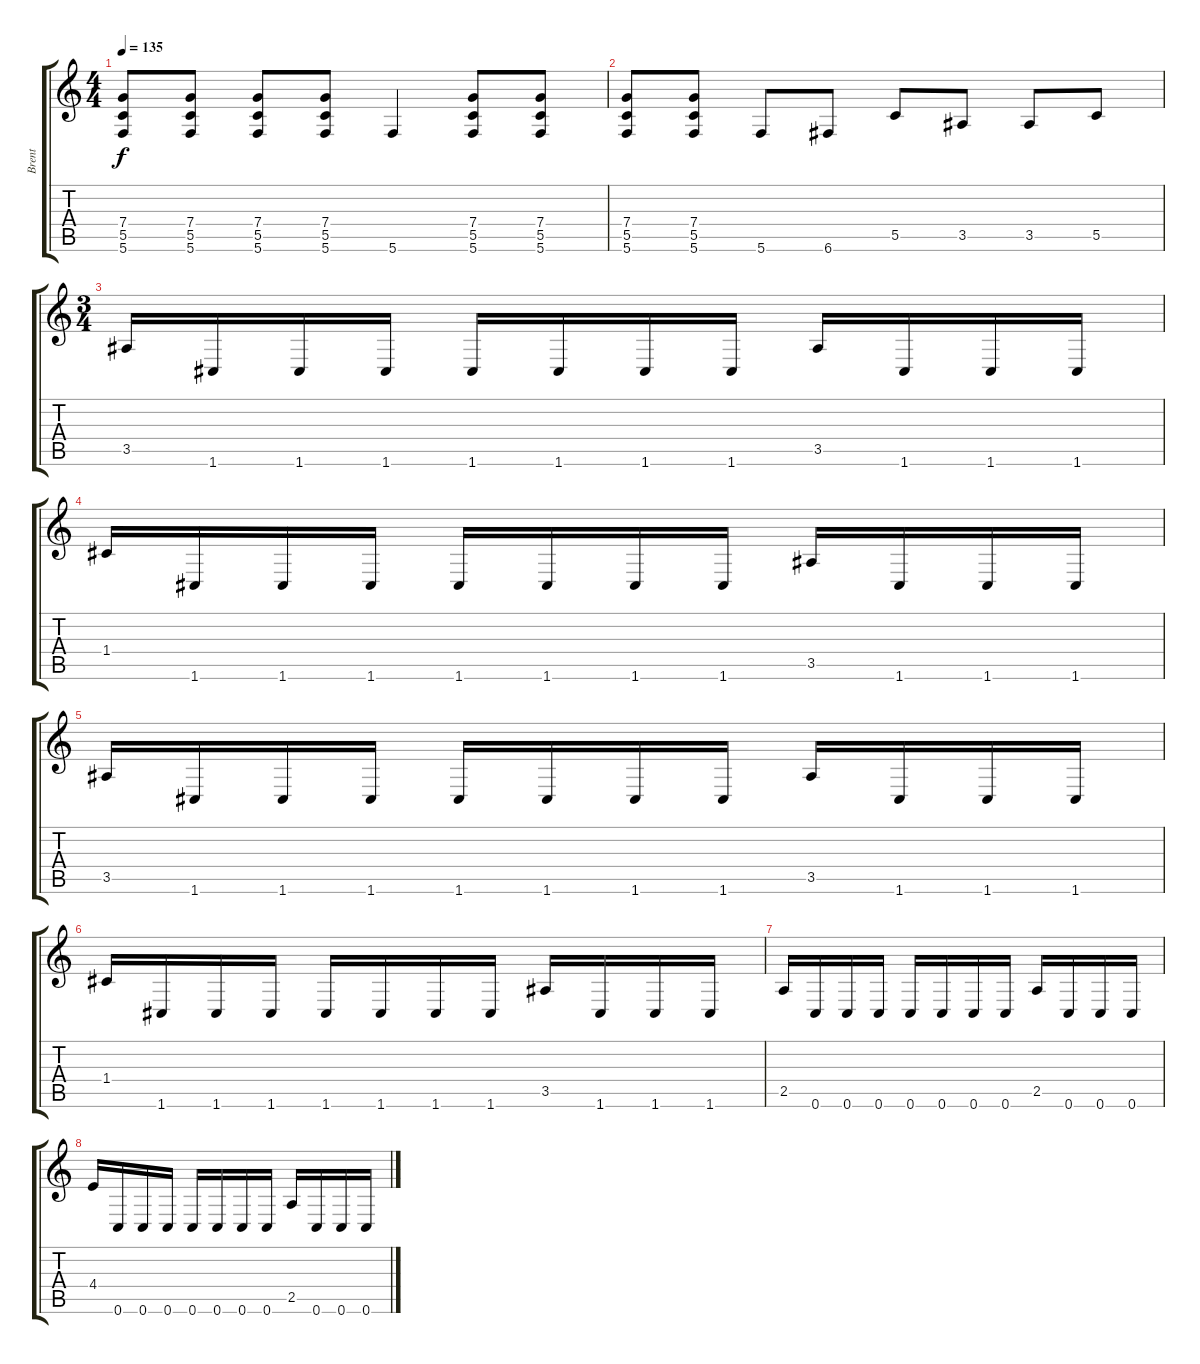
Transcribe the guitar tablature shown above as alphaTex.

\track ("Brent" "Brent") {instrument distortionguitar}
\staff {score tabs}
\tuning (D4 A3 F3 C3 G2 C2) {hide}
\ts (4 4)
\tempo 135
\clef g2
\ks c
(7.4 5.5 5.6).8{dy f} (7.4 5.5 5.6).8 (7.4 5.5 5.6).8 (7.4 5.5 5.6).8 5.6.4 (7.4 5.5 5.6).8 (7.4 5.5 5.6).8 |
(7.4 5.5 5.6).8 (7.4 5.5 5.6).8 5.6.8 6.6.8 5.5.8 3.5.8 3.5.8 5.5.8 |
\ts (3 4)
3.5.16 1.6.16 1.6.16 1.6.16 1.6.16 1.6.16 1.6.16 1.6.16 3.5.16 1.6.16 1.6.16 1.6.16 |
1.4.16 1.6.16 1.6.16 1.6.16 1.6.16 1.6.16 1.6.16 1.6.16 3.5.16 1.6.16 1.6.16 1.6.16 |
3.5.16 1.6.16 1.6.16 1.6.16 1.6.16 1.6.16 1.6.16 1.6.16 3.5.16 1.6.16 1.6.16 1.6.16 |
1.4.16 1.6.16 1.6.16 1.6.16 1.6.16 1.6.16 1.6.16 1.6.16 3.5.16 1.6.16 1.6.16 1.6.16 |
2.5.16 0.6.16 0.6.16 0.6.16 0.6.16 0.6.16 0.6.16 0.6.16 2.5.16 0.6.16 0.6.16 0.6.16 |
4.4.16 0.6.16 0.6.16 0.6.16 0.6.16 0.6.16 0.6.16 0.6.16 2.5.16 0.6.16 0.6.16 0.6.16
